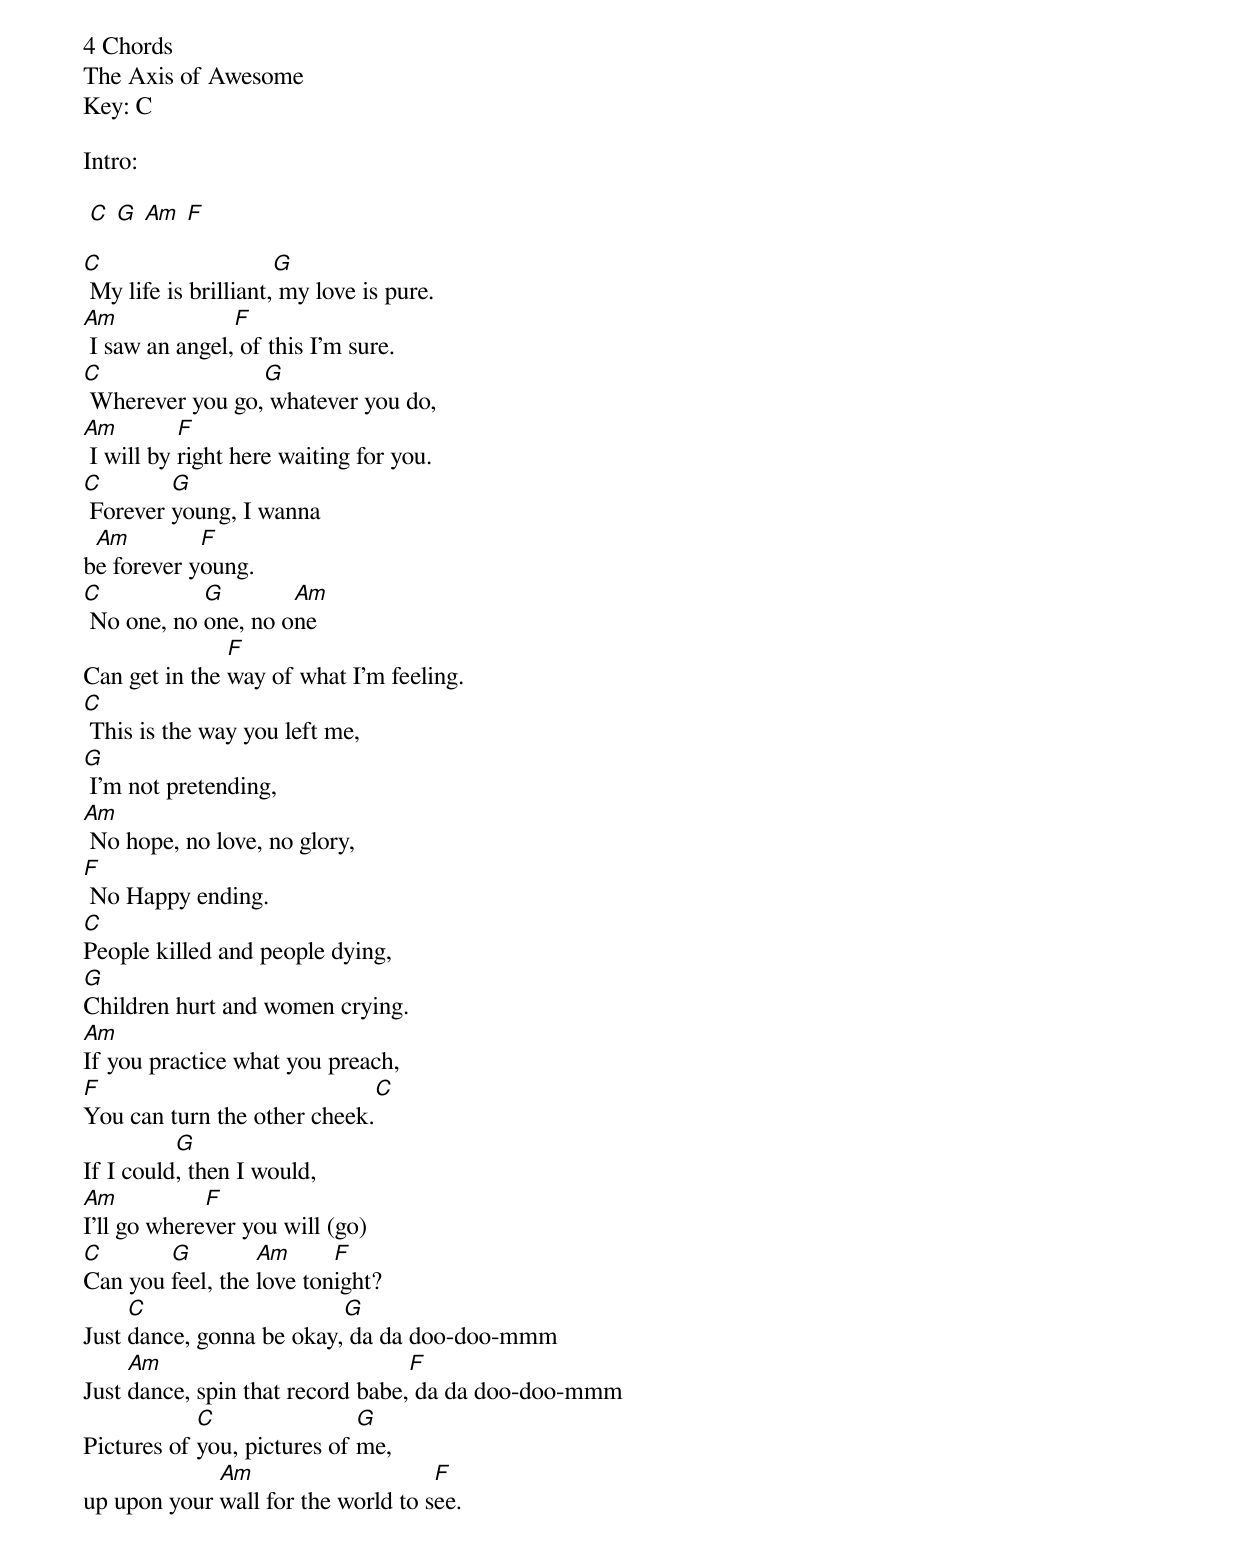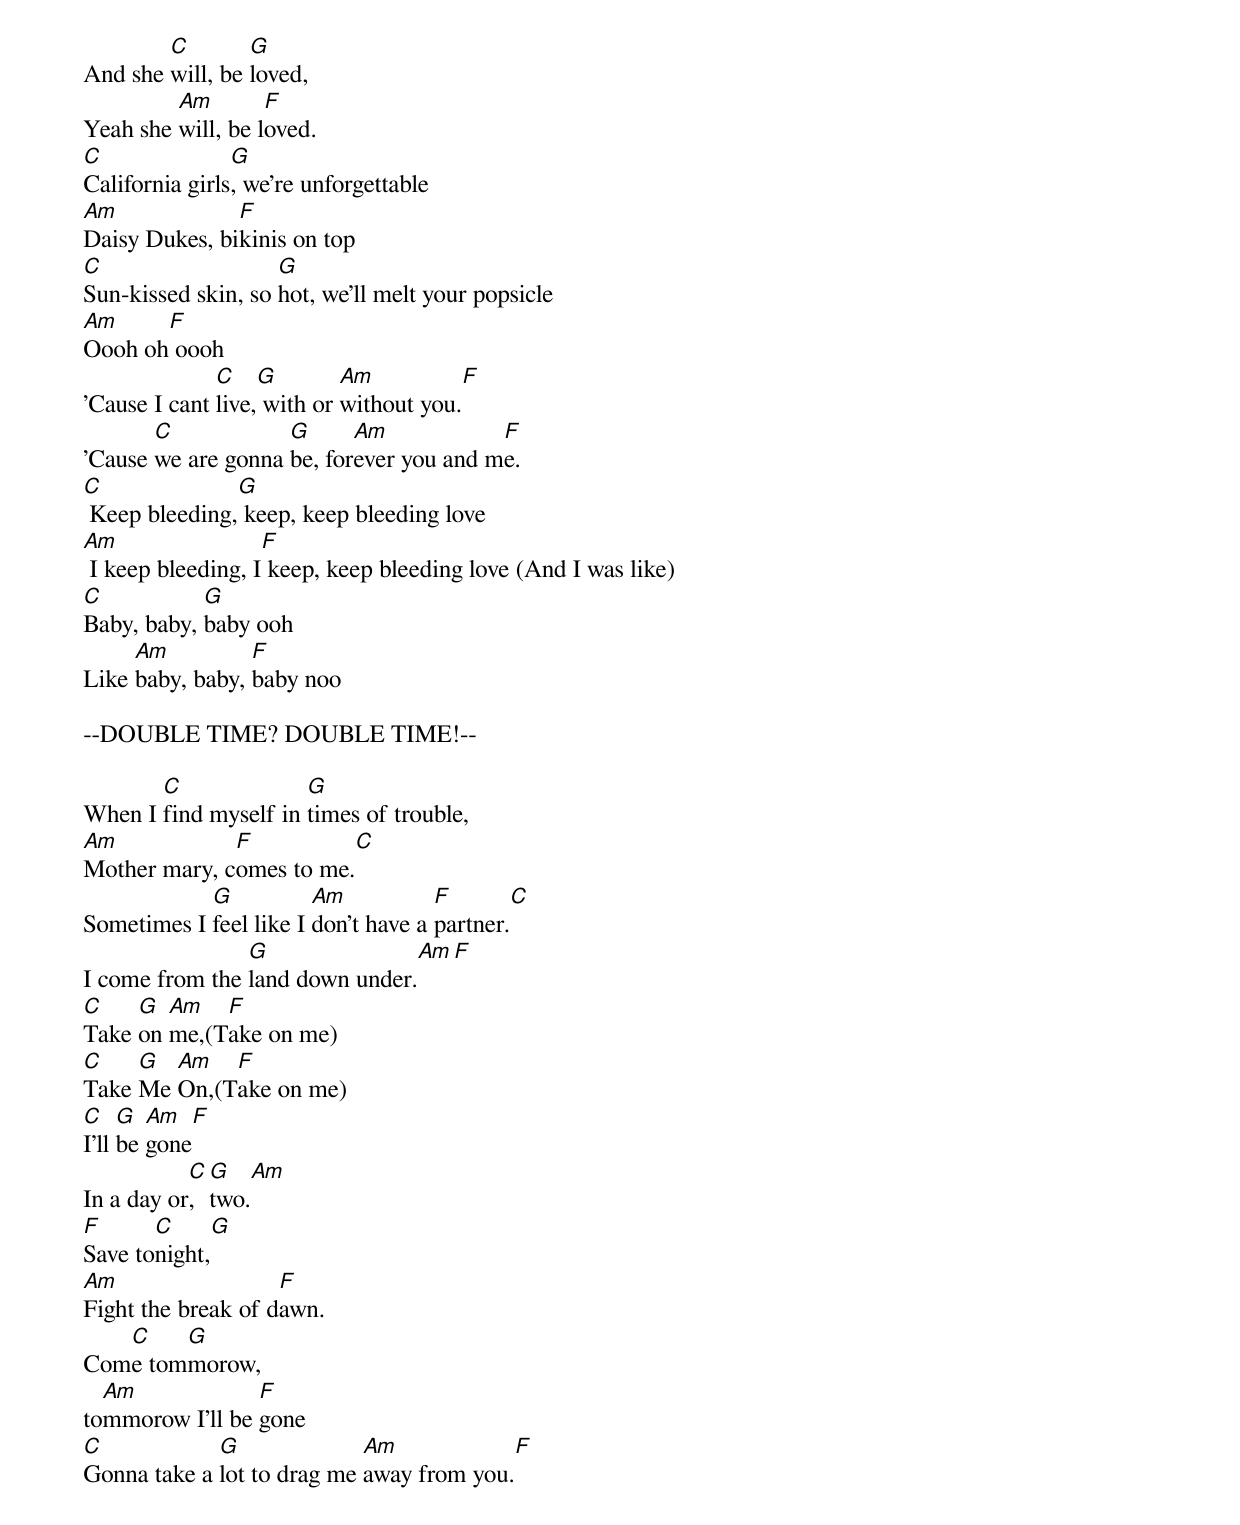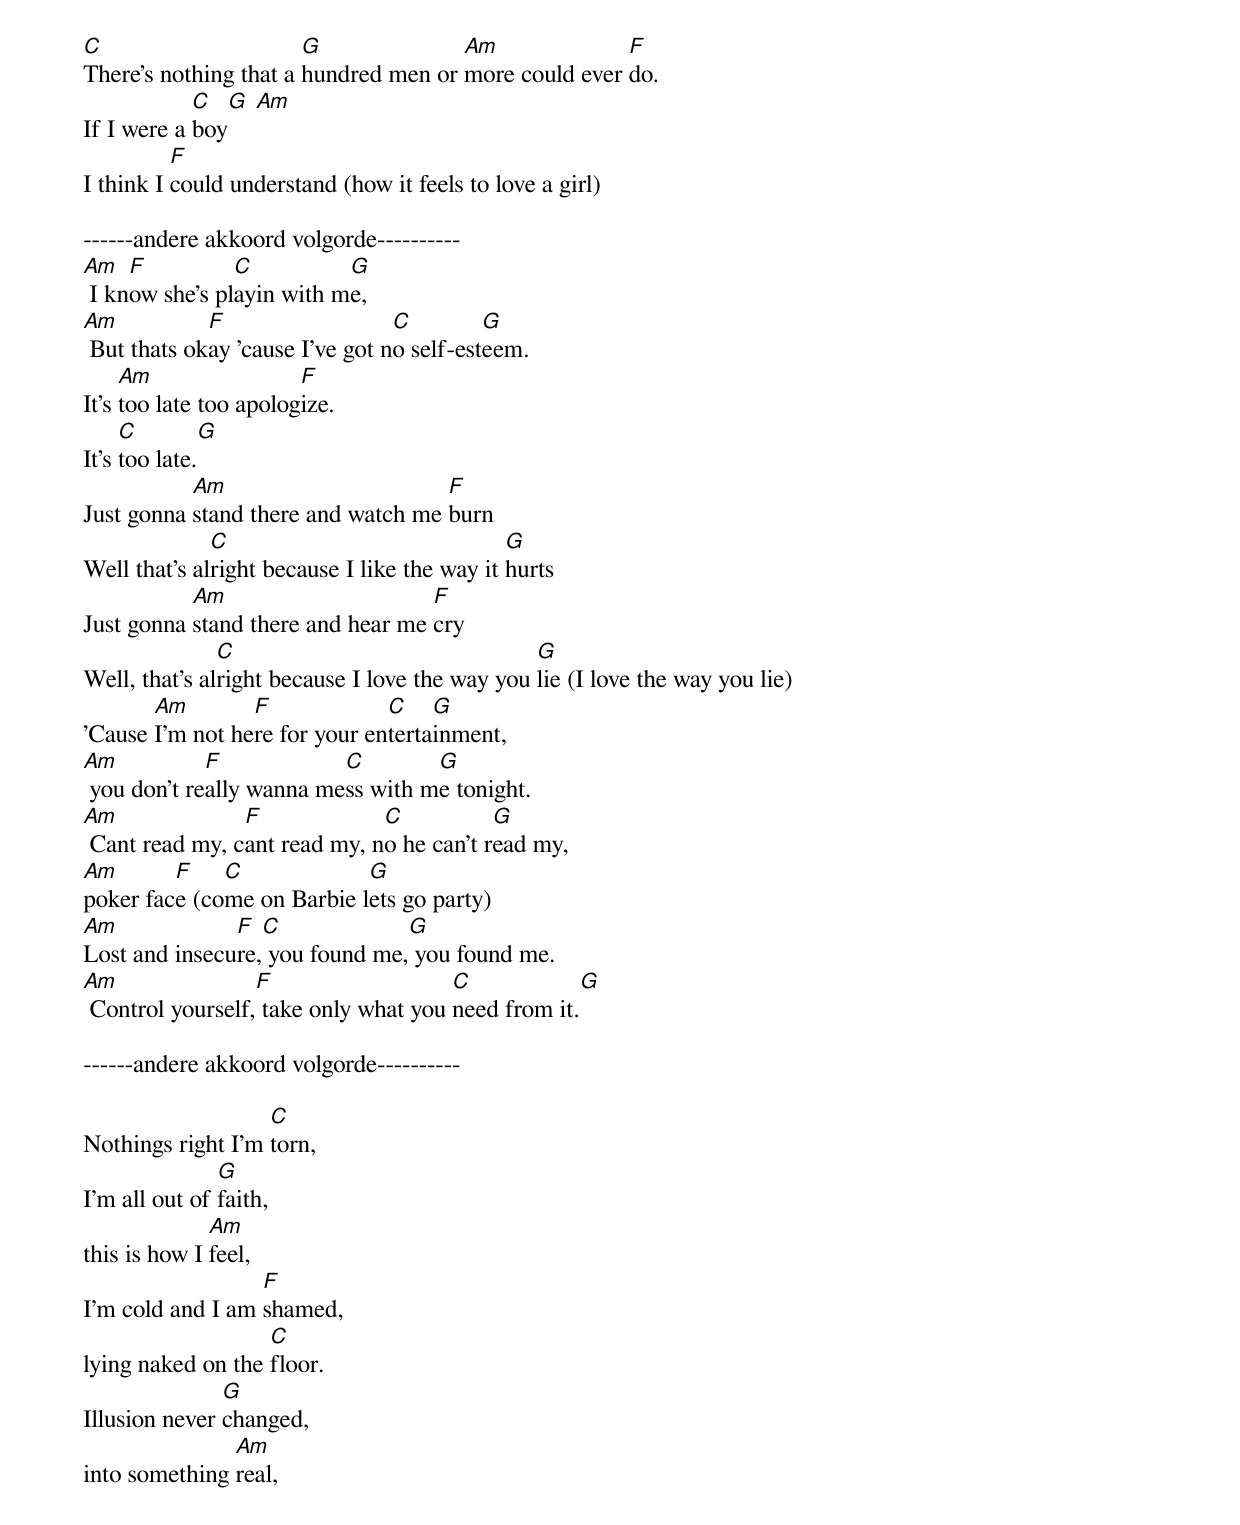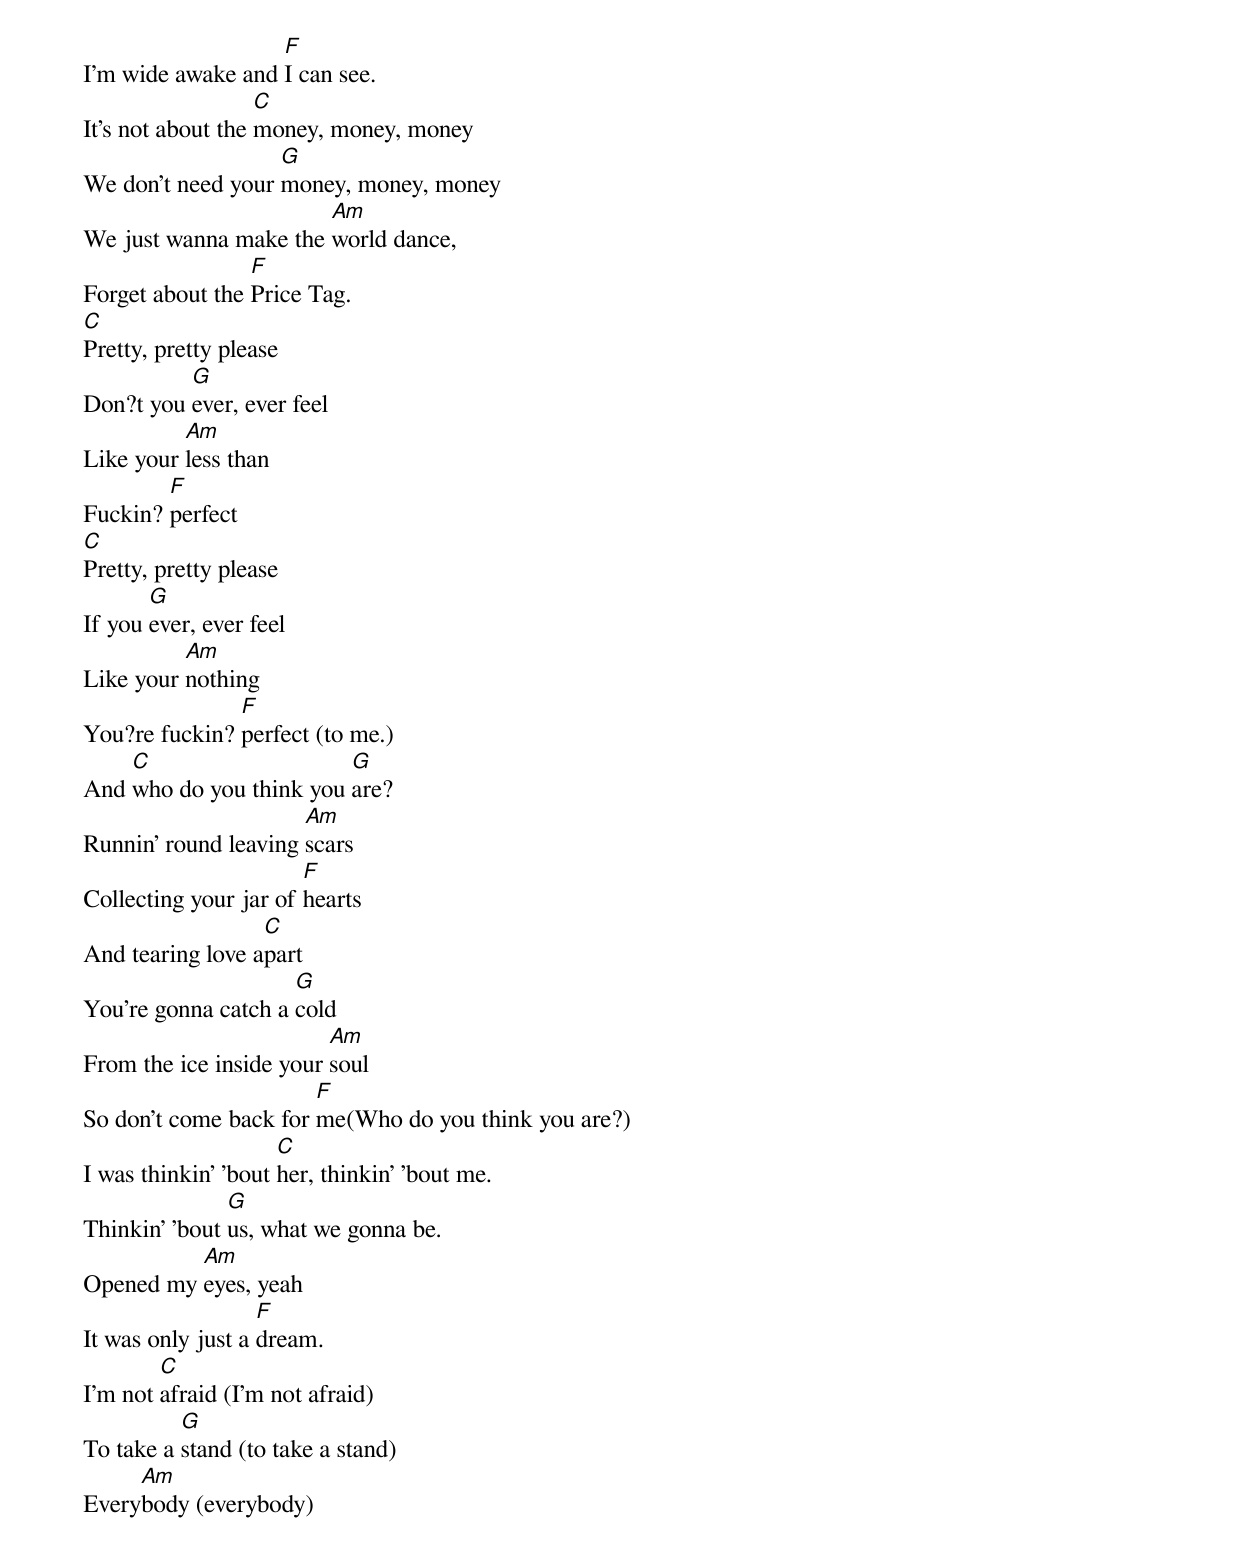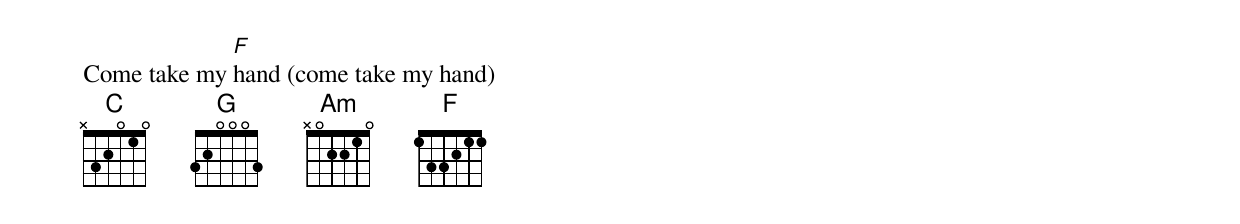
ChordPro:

4 Chords
The Axis of Awesome
Key: C

Intro:

 [C] [G] [Am] [F]

[C] My life is brilliant,[G] my love is pure.
[Am] I saw an angel,[F] of this I'm sure.
[C] Wherever you go,[G] whatever you do,
[Am] I will by [F]right here waiting for you.
[C] Forever [G]young, I wanna
b[Am]e forever y[F]oung.
[C] No one, no [G]one, no o[Am]ne
Can get in the [F]way of what I'm feeling.
[C] This is the way you left me,
[G] I'm not pretending,
[Am] No hope, no love, no glory,
[F] No Happy ending.
[C]People killed and people dying,
[G]Children hurt and women crying.
[Am]If you practice what you preach,
[F]You can turn the other cheek.[C]
If I could[G], then I would,
[Am]I'll go where[F]ver you will (go)
[C]Can you [G]feel, the [Am]love ton[F]ight?
Just [C]dance, gonna be okay,[G] da da doo-doo-mmm
Just [Am]dance, spin that record babe,[F] da da doo-doo-mmm
Pictures of [C]you, pictures of [G]me,
up upon your [Am]wall for the world to s[F]ee.
And she [C]will, be [G]loved,
Yeah she [Am]will, be l[F]oved.
[C]California girls[G], we're unforgettable
[Am]Daisy Dukes, bi[F]kinis on top
[C]Sun-kissed skin, so [G]hot, we'll melt your popsicle
[Am]Oooh oh[F] oooh
'Cause I cant [C]live,[G] with or [Am]without you.[F]
'Cause [C]we are gonna [G]be, for[Am]ever you and m[F]e.
[C] Keep bleeding,[G] keep, keep bleeding love
[Am] I keep bleeding, I[F] keep, keep bleeding love (And I was like)
[C]Baby, baby, [G]baby ooh
Like [Am]baby, baby, [F]baby noo

--DOUBLE TIME? DOUBLE TIME!--

When I [C]find myself in [G]times of trouble,
[Am]Mother mary, c[F]omes to me.[C]
Sometimes I [G]feel like I [Am]don't have a [F]partner.[C]
I come from the [G]land down under.[Am][F]
[C]Take [G]on [Am]me,(T[F]ake on me)
[C]Take [G]Me [Am]On,(T[F]ake on me)
[C]I'll [G]be [Am]gone[F]
In a day or[C], [G]two.[Am]
[F]Save to[C]night,[G]
[Am]Fight the break of d[F]awn.
Com[C]e tom[G]morow,
to[Am]mmorow I'll be [F]gone
[C]Gonna take a [G]lot to drag me [Am]away from you.[F]
[C]There's nothing that a [G]hundred men or [Am]more could ever [F]do.
If I were a [C]boy[G] [Am]
I think I [F]could understand (how it feels to love a girl)

------andere akkoord volgorde----------
[Am] I kn[F]ow she's pl[C]ayin with m[G]e,
[Am] But thats ok[F]ay 'cause I've got n[C]o self-est[G]eem.
It's [Am]too late too apolog[F]ize.
It's [C]too late.[G]
Just gonna [Am]stand there and watch me [F]burn
Well that's al[C]right because I like the way it [G]hurts
Just gonna [Am]stand there and hear me [F]cry
Well, that's al[C]right because I love the way you [G]lie (I love the way you lie)
'Cause [Am]I'm not he[F]re for your en[C]terta[G]inment,
[Am] you don't re[F]ally wanna me[C]ss with m[G]e tonight.
[Am] Cant read my, c[F]ant read my, n[C]o he can't r[G]ead my,
[Am]poker fac[F]e (co[C]me on Barbie l[G]ets go party)
[Am]Lost and insecu[F]re,[C] you found me,[G] you found me.
[Am] Control yourself,[F] take only what you [C]need from it.[G]

------andere akkoord volgorde----------

Nothings right I'm [C]torn,
I'm all out of [G]faith,
this is how I [Am]feel,
I'm cold and I am [F]shamed,
lying naked on the [C]floor.
Illusion never [G]changed,
into something [Am]real,
I'm wide awake and [F]I can see.
It's not about the [C]money, money, money
We don't need your [G]money, money, money
We just wanna make the [Am]world dance,
Forget about the [F]Price Tag.
[C]Pretty, pretty please
Don?t you [G]ever, ever feel
Like your [Am]less than
Fuckin? [F]perfect
[C]Pretty, pretty please
If you [G]ever, ever feel
Like your [Am]nothing
You?re fuckin? [F]perfect (to me.)
And [C]who do you think you [G]are?
Runnin' round leaving [Am]scars
Collecting your jar of [F]hearts
And tearing love a[C]part
You're gonna catch a [G]cold
From the ice inside your [Am]soul
So don't come back for [F]me(Who do you think you are?)
I was thinkin' 'bout [C]her, thinkin' 'bout me.
Thinkin' 'bout [G]us, what we gonna be.
Opened my [Am]eyes, yeah
It was only just a [F]dream.
I'm not [C]afraid (I'm not afraid)
To take a [G]stand (to take a stand)
Every[Am]body (everybody)
Come take my [F]hand (come take my hand)
